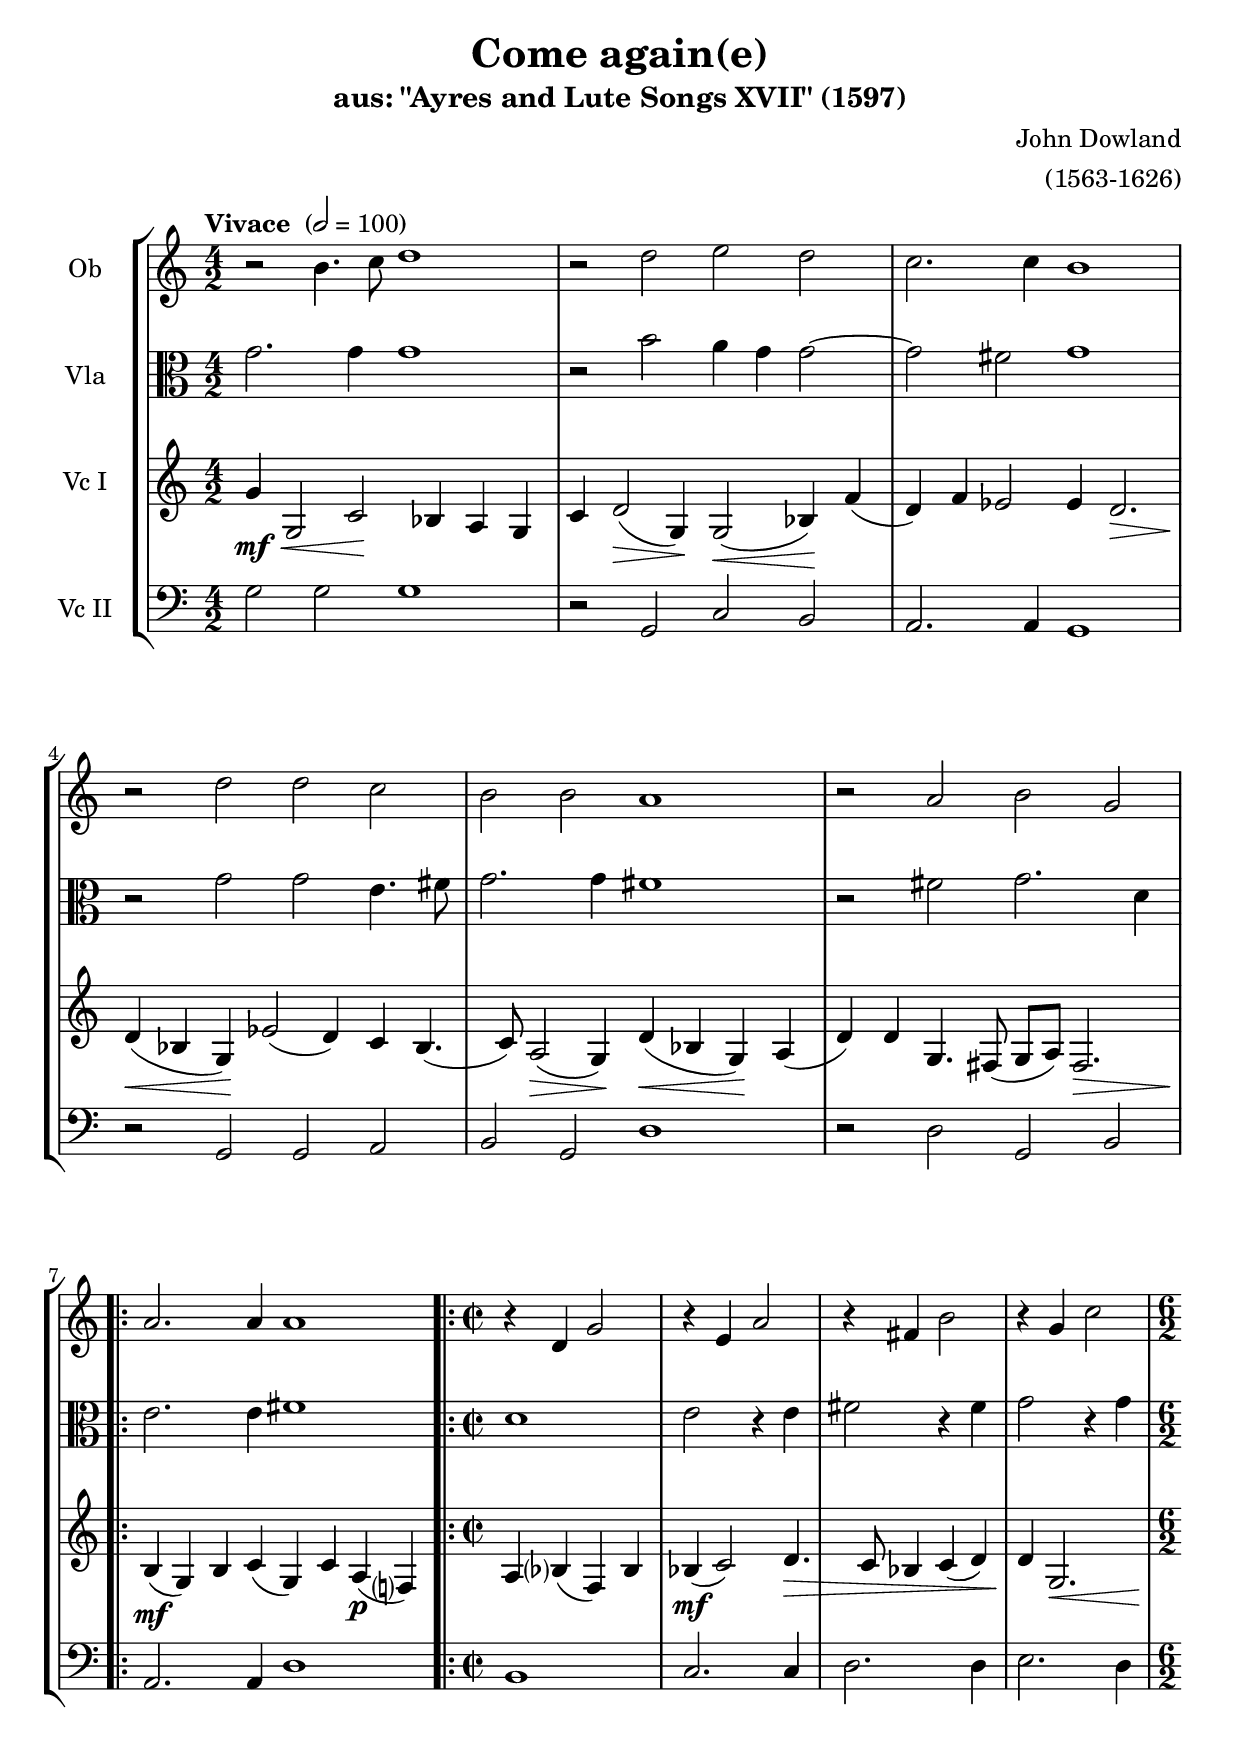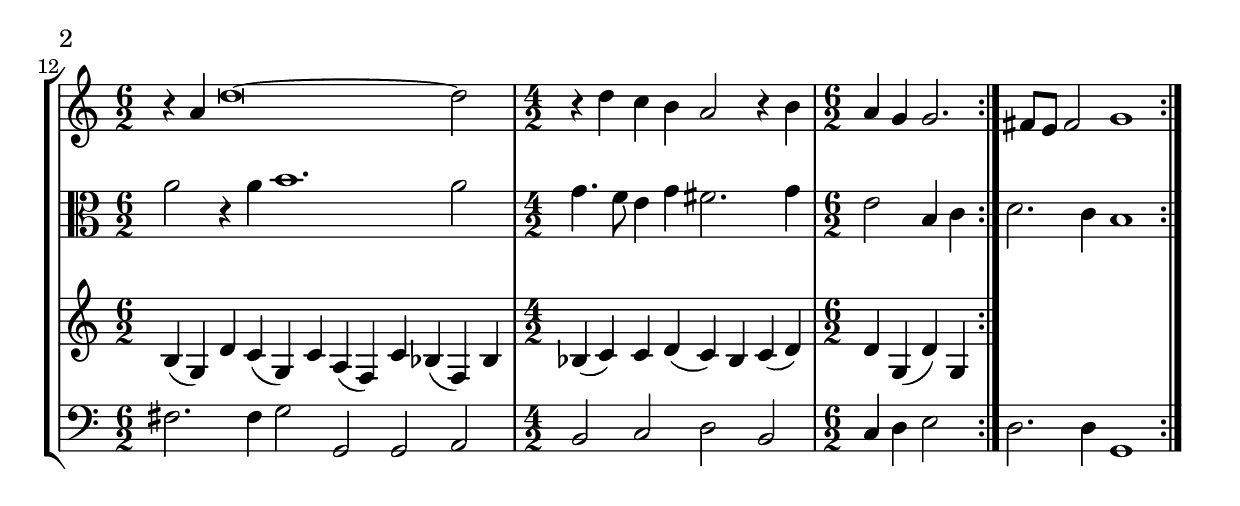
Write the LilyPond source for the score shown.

\version "2.14.2"
\include "deutsch.ly"

#(set-global-staff-size 22)

\header {
  title = "Come again(e)"
  subtitle = "aus: \"Ayres and Lute Songs XVII\" (1597)"
  composer = "John Dowland"
  arranger = "(1563-1626)"
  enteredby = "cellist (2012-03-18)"
}

voiceconsts = {
 \key c \major
 %\numericTimeSignature
 \compressFullBarRests
 \clef "treble"
 \time 4/2
 \tempo "Vivace " 2=100
}

minstr = "harpsichord"
mihi = "clarinet"
%minstr = "accordion"
milo = "bassoon"

rall = \markup \bold \italic "rall."

\include "v1.ily"
vb = \relative c'' {
  \voiceconsts
  \clef "alto"

  g2. g4 g1
  r2 h a4 g g2~
  g fis g1
  r2 g g e4. fis8

  g2. g4 fis1
  r2 fis g2. d4
  e2. e4 fis1 \time 2/2
  \repeat volta 2 {
    d

    e2 r4 e
    fis2 r4 fis
    g2 r4 g \time 6/2
    a2 r4 a h1. a2 \time 4/2

    g4. f8 e4 g fis2. g4 \time 6/2
    e2 h4 c d2. c4 h1
  }
}

\include "v3.ily"
vd = \relative c' {
  \voiceconsts
  \clef "bass"

  g2 g g1
  r2 g, c h
  a2. a4 g1
  r2 g g a

  h g d'1
  r2 d g, h
  a2. a4 d1 \time 2/2
  \repeat volta 2 {
    h

    c2. c4
    d2. d4
    e2. d4 \time 6/2
    fis2. fis4 g2 g, g a \time 4/2

    h c d h \time 6/2
    c4 d e2 d2. d4 g,1
  }
}


music = \new StaffGroup <<
      \new Staff {
        \set Staff.midiInstrument = \mihi
        \set Staff.instrumentName = #"Ob"
        \transpose c c { \va }
      }

      \new Staff {
        \set Staff.midiInstrument = \mihi
        \set Staff.instrumentName = #"Vla"
        \transpose c c { \vb }
      }

      \new Staff {
        \set Staff.midiInstrument = \milo
        \set Staff.instrumentName = #"Vc I"
        \transpose c c { \vc }
      }

      \new Staff {
        \set Staff.midiInstrument = \milo
        \set Staff.instrumentName = #"Vc II"
        \transpose c c { \vd }
      }
>>

\book {
  \score {
    \music
    \layout {}
  }

  \score {
    \unfoldRepeats \music

    \midi {
      \context {
        \Score
        tempoWholesPerMinute = #(ly:make-moment 100 2)
      }
    }
  }
}